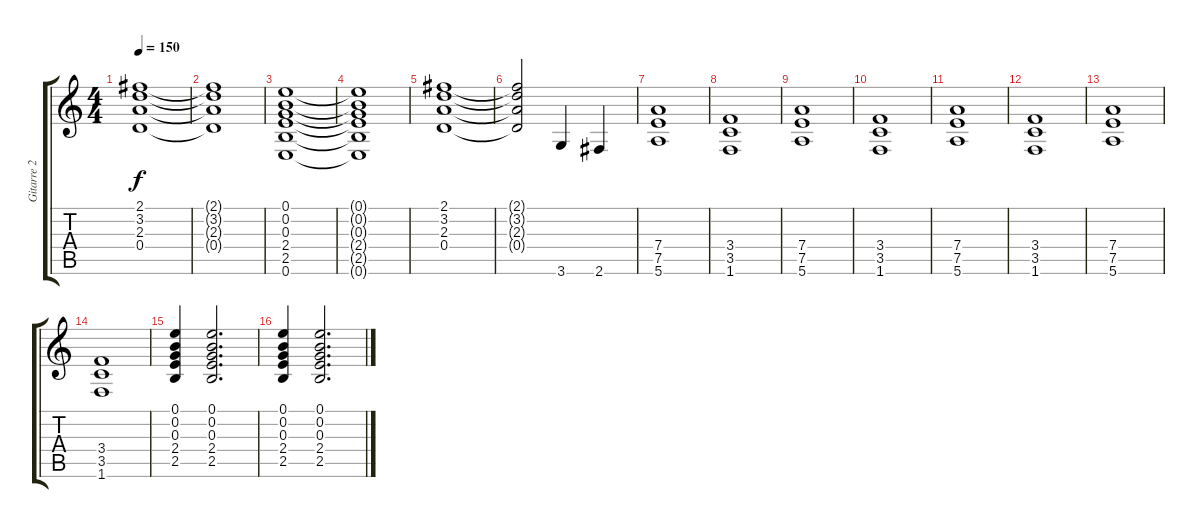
\track ("Gitarre 2" "Gitarre 2") {instrument electricguitarclean}
\staff {score tabs}
\tuning (E4 B3 G3 D3 A2 E2) {hide}
\ts (4 4)
\tempo 150
\clef g2
\ks c
(2.1 3.2 2.3 0.4).1{dy f} |
(2.1{t} 3.2{t} 2.3{t} 0.4{t}).1 |
(0.1 0.2 0.3 2.4 2.5 0.6).1 |
(0.1{t} 0.2{t} 0.3{t} 2.4{t} 2.5{t} 0.6{t}).1 |
(2.1 3.2 2.3 0.4).1 |
(2.1{t} 3.2{t} 2.3{t} 0.4{t}).2 3.6.4 2.6.4 |
(7.4 7.5 5.6).1 |
(3.4 3.5 1.6).1 |
(7.4 7.5 5.6).1 |
(3.4 3.5 1.6).1 |
(7.4 7.5 5.6).1 |
(3.4 3.5 1.6).1 |
(7.4 7.5 5.6).1 |
(3.4 3.5 1.6).1 |
(0.1 0.2 0.3 2.4 2.5).4 (0.1 0.2 0.3 2.4 2.5).2{d} |
(0.1 0.2 0.3 2.4 2.5).4 (0.1 0.2 0.3 2.4 2.5).2{d}
